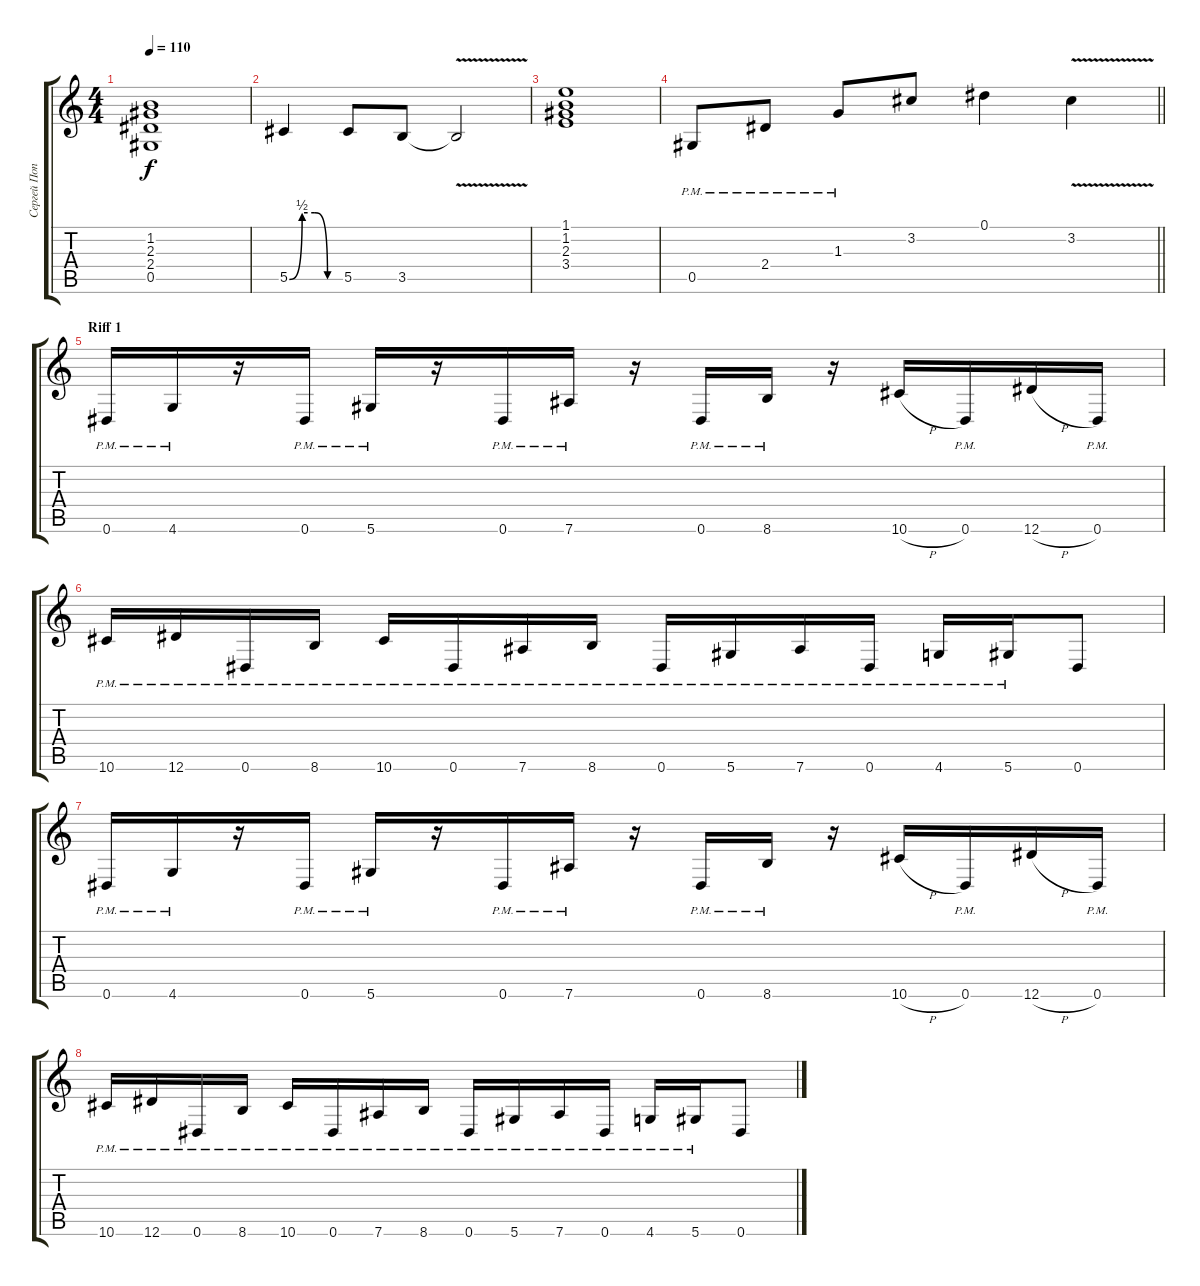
\track ("Сергей Попов" "Сергей Поп") {instrument distortionguitar}
\staff {score tabs}
\tuning (Eb4 Bb3 Gb3 Db3 Ab2 Eb2) {hide}
\ts (4 4)
\tempo 110
\clef g2
\ks c
(1.2 2.3 2.4 0.5).1{dy f} |
5.5{be (custom 0 0 15 2 30 2 45 0 60 0)}.4 5.5.8 3.5.8 3.5{v t}.2 |
(1.1 1.2 2.3 3.4).1 |
\barLineRight lightlight
0.5{pm}.8 2.4{pm}.8 1.3{pm}.8 3.2.8 0.1.4 3.2{v}.4 |
\section ("" "Riff 1")
0.6{pm}.16 4.6{pm}.16 r.16 0.6{pm}.16 5.6{pm}.16 r.16 0.6{pm}.16 7.6{pm}.16 r.16 0.6{pm}.16 8.6{pm}.16 r.16 10.6{h}.16 0.6{pm}.16 12.6{h}.16 0.6{pm}.16 |
10.6{pm}.16 12.6{pm}.16 0.6{pm}.16 8.6{pm}.16 10.6{pm}.16 0.6{pm}.16 7.6{pm}.16 8.6{pm}.16 0.6{pm}.16 5.6{pm}.16 7.6{pm}.16 0.6{pm}.16 4.6{pm}.16 5.6{pm}.16 0.6.8 |
0.6{pm}.16 4.6{pm}.16 r.16 0.6{pm}.16 5.6{pm}.16 r.16 0.6{pm}.16 7.6{pm}.16 r.16 0.6{pm}.16 8.6{pm}.16 r.16 10.6{h}.16 0.6{pm}.16 12.6{h}.16 0.6{pm}.16 |
10.6{pm}.16 12.6{pm}.16 0.6{pm}.16 8.6{pm}.16 10.6{pm}.16 0.6{pm}.16 7.6{pm}.16 8.6{pm}.16 0.6{pm}.16 5.6{pm}.16 7.6{pm}.16 0.6{pm}.16 4.6{pm}.16 5.6{pm}.16 0.6.8
